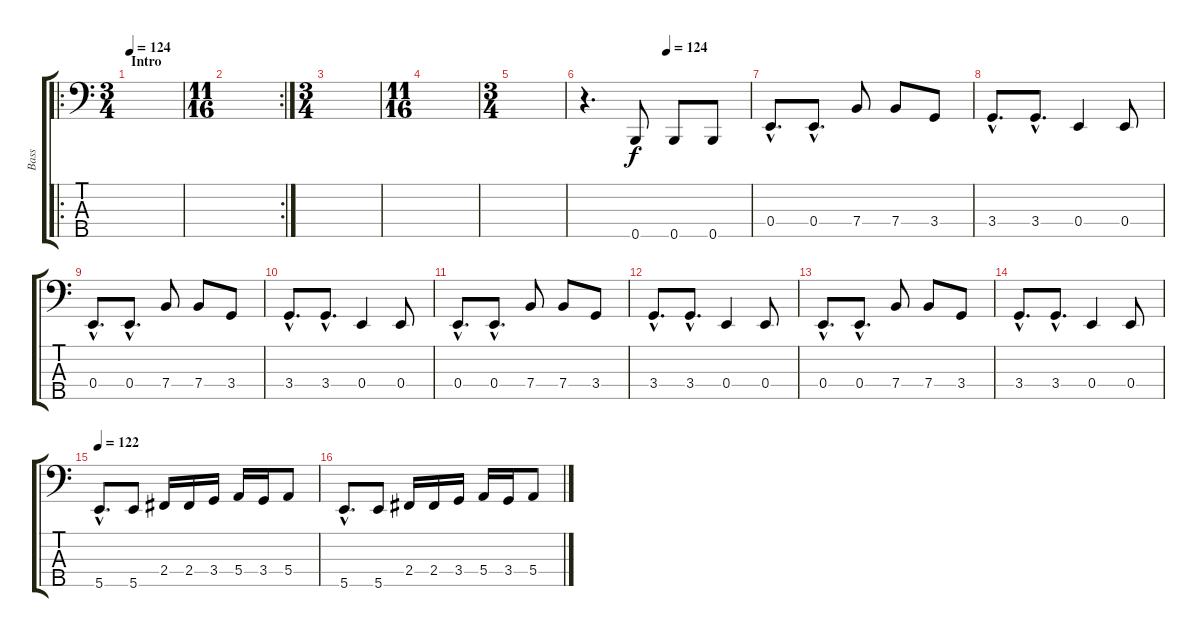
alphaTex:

\track ("Bass" "Bass") {instrument electricbasspick}
\staff {score tabs}
\tuning (G2 D2 A1 E1 B0) {hide}
\ro
\ts (3 4)
\section ("" "Intro")
\tempo 124
\tempo 128
\tempo 124
\clef f4
\ks c
|
\rc 2
\ts (11 16)
|
\ts (3 4)
|
\ts (11 16)
|
\ts (3 4)
|
\tempo (124 0.5)
r.4{d} 0.5.8 0.5.8 0.5.8 |
0.4{hac}.8{d} 0.4{hac}.8{d} 7.4.8 7.4.8 3.4.8 |
3.4{hac}.8{d} 3.4{hac}.8{d} 0.4.4 0.4.8 |
0.4{hac}.8{d} 0.4{hac}.8{d} 7.4.8 7.4.8 3.4.8 |
3.4{hac}.8{d} 3.4{hac}.8{d} 0.4.4 0.4.8 |
0.4{hac}.8{d} 0.4{hac}.8{d} 7.4.8 7.4.8 3.4.8 |
3.4{hac}.8{d} 3.4{hac}.8{d} 0.4.4 0.4.8 |
0.4{hac}.8{d} 0.4{hac}.8{d} 7.4.8 7.4.8 3.4.8 |
3.4{hac}.8{d} 3.4{hac}.8{d} 0.4.4 0.4.8 |
\tempo 122
5.5{hac}.8{d} 5.5.8 2.4.16 2.4.16 3.4.16 5.4.16 3.4.16 5.4.8 |
5.5{hac}.8{d} 5.5.8 2.4.16 2.4.16 3.4.16 5.4.16 3.4.16 5.4.8
